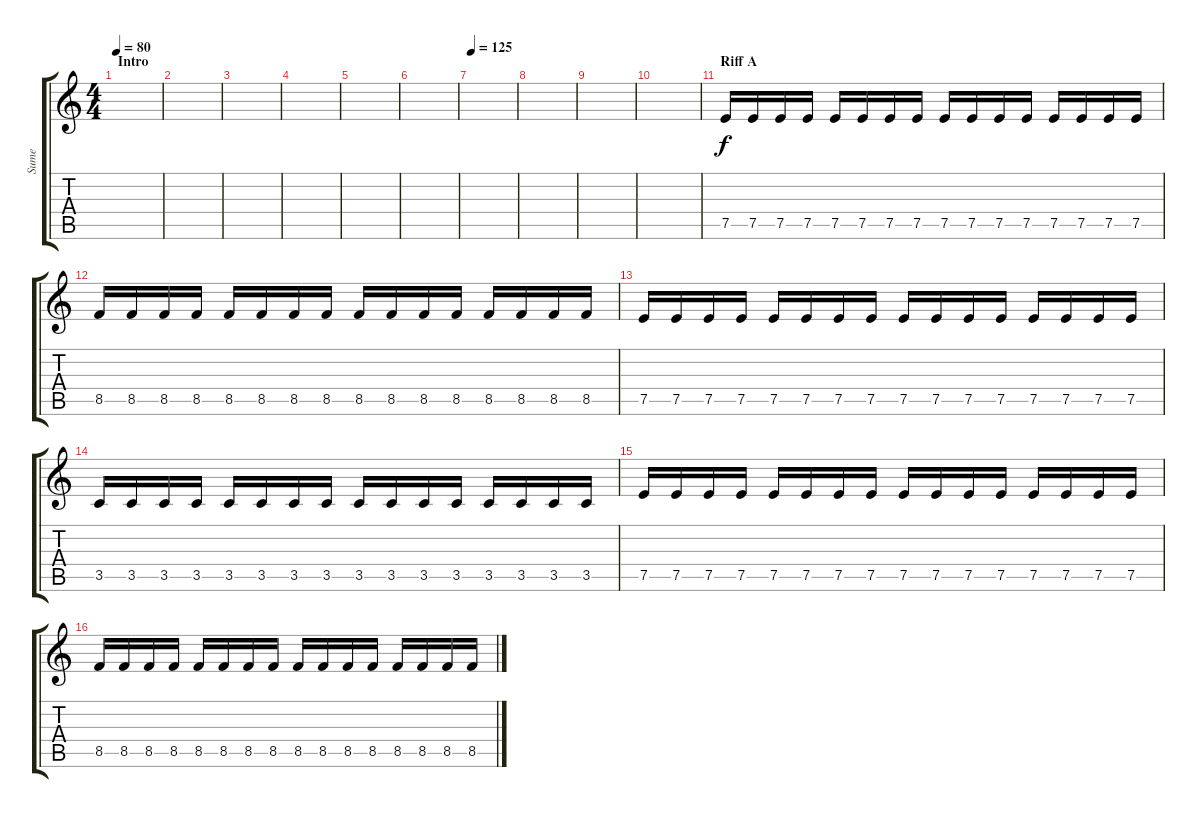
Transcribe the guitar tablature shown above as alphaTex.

\track ("Sume" "Sume") {instrument distortionguitar}
\staff {score tabs}
\tuning (E4 B3 G3 D3 A2 E2) {hide}
\ts (4 4)
\section ("" "Intro")
\tempo 80
\clef g2
\ks c
|
|
|
|
|
|
\tempo 125
|
|
|
|
\section ("" "Riff A")
7.5.16 7.5.16 7.5.16 7.5.16 7.5.16 7.5.16 7.5.16 7.5.16 7.5.16 7.5.16 7.5.16 7.5.16 7.5.16 7.5.16 7.5.16 7.5.16 |
8.5.16 8.5.16 8.5.16 8.5.16 8.5.16 8.5.16 8.5.16 8.5.16 8.5.16 8.5.16 8.5.16 8.5.16 8.5.16 8.5.16 8.5.16 8.5.16 |
7.5.16 7.5.16 7.5.16 7.5.16 7.5.16 7.5.16 7.5.16 7.5.16 7.5.16 7.5.16 7.5.16 7.5.16 7.5.16 7.5.16 7.5.16 7.5.16 |
3.5.16 3.5.16 3.5.16 3.5.16 3.5.16 3.5.16 3.5.16 3.5.16 3.5.16 3.5.16 3.5.16 3.5.16 3.5.16 3.5.16 3.5.16 3.5.16 |
7.5.16 7.5.16 7.5.16 7.5.16 7.5.16 7.5.16 7.5.16 7.5.16 7.5.16 7.5.16 7.5.16 7.5.16 7.5.16 7.5.16 7.5.16 7.5.16 |
8.5.16 8.5.16 8.5.16 8.5.16 8.5.16 8.5.16 8.5.16 8.5.16 8.5.16 8.5.16 8.5.16 8.5.16 8.5.16 8.5.16 8.5.16 8.5.16
